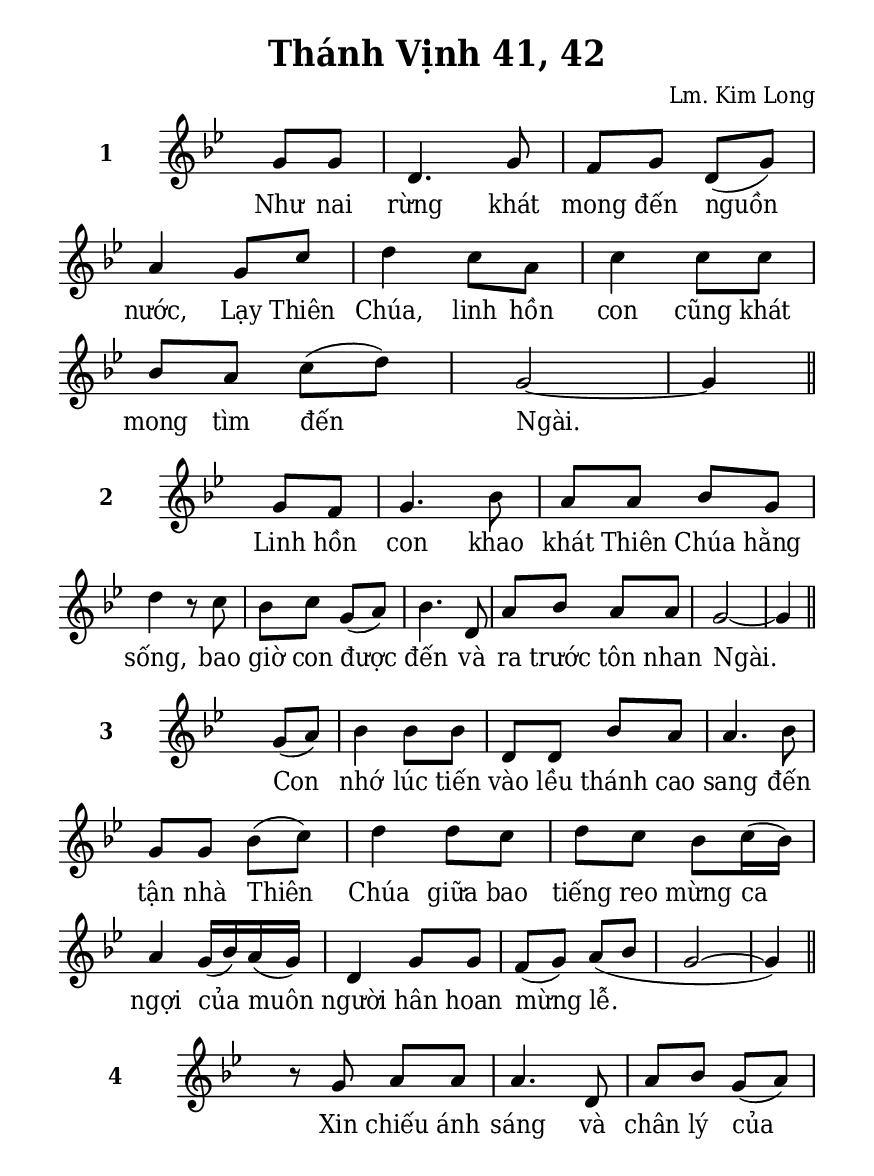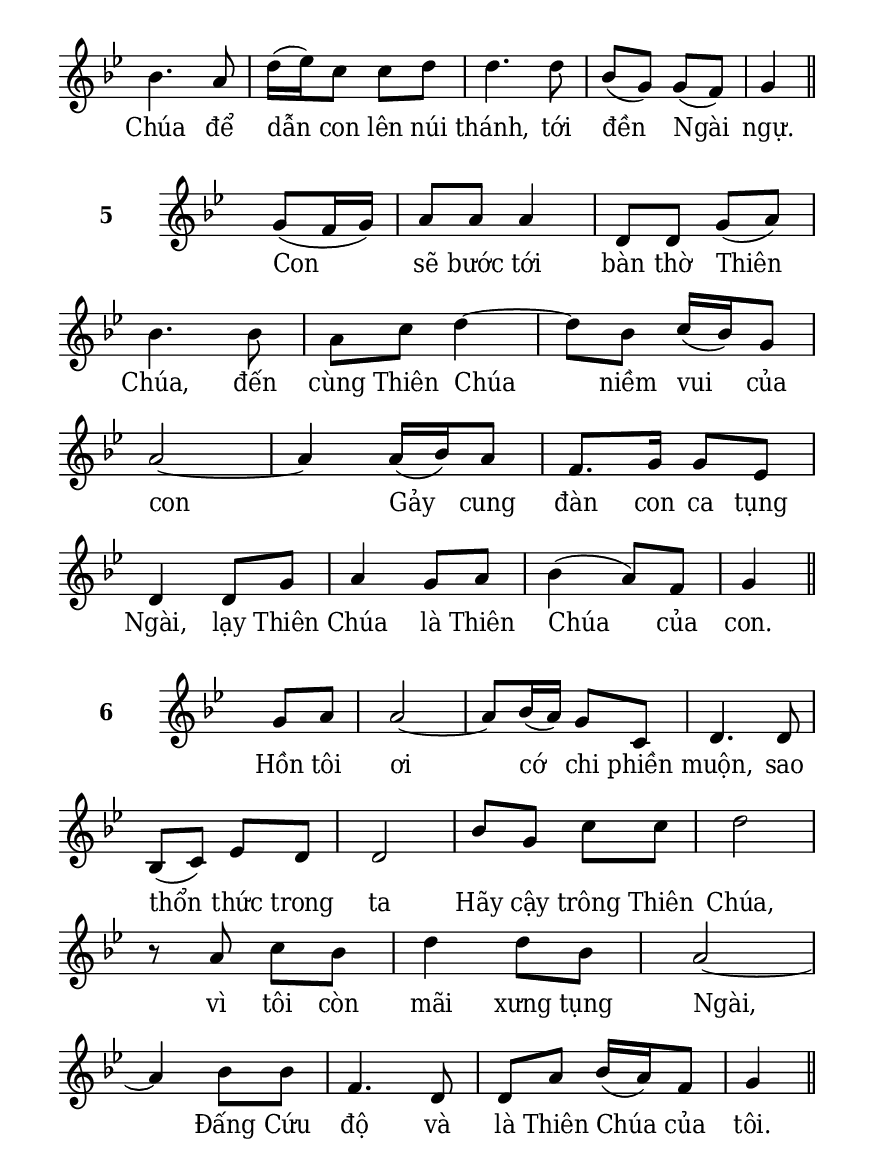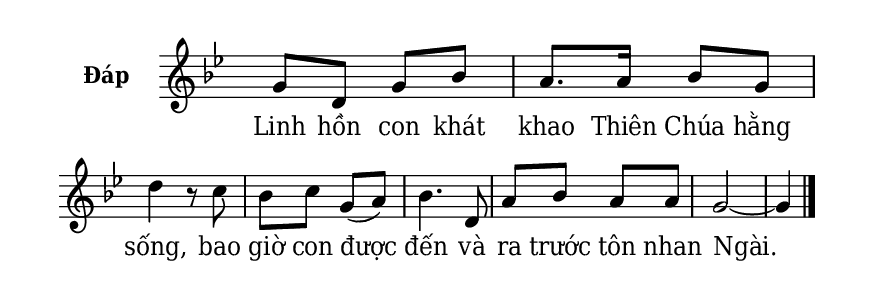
% Cài đặt chung
\version "2.22.1"
\include "english.ly"

\header {
  title = "Thánh Vịnh 41, 42"
  composer = "Lm. Kim Long"
  %arranger = " "
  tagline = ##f
}

% Nhạc
nhacMauMot = \relative c'' {
  \key bf \major
  \time 2/4
  \partial 4 g8 g |
  d4. g8 |
  f g d (g) |
  a4 g8 c |
  d4 c8 a |
  c4 c8 c |
  bf a c (d) |
  g,2 ~ |
  g4 \bar "||"
}

nhacMauHai = \relative c'' {
  \key bf \major
  \time 2/4
  \partial 4 g8 f |
  g4. bf8 |
  a a bf g |
  d'4 r8 c |
  bf c g (a) |
  bf4. d,8 |
  a' bf a a |
  g2 ~ |
  g4 \bar "||"
}

nhacMauBa = \relative c'' {
  \key bf \major
  \time 2/4
  \partial 4 g8 (a) |
  bf4 bf8 bf |
  d, d bf' a |
  a4. bf8 |
  g g bf (c) |
  d4 d8 c |
  d c bf c16 (bf) |
  a4 g16 (bf) a (g) |
  d4 g8 g |
  f (g) a (bf |
  g2 ^~ |
  g4) \bar "||"
}

nhacMauBon = \relative c'' {
  \key bf \major
  \time 2/4
  r8 g a a |
  a4. d,8 |
  a' bf g (a) |
  bf4. a8 |
  d16 (ef) c8 c d |
  d4. d8 |
  bf (g) g (f) |
  g4 \bar "||"
}

nhacMauNam = \relative c'' {
  \key bf \major
  \time 2/4
  \partial 4 g8 (f16 g) |
  a8 a a4 |
  d,8 d g (a) |
  bf4. bf8 |
  a c d4 ~ |
  d8 bf c16 (bf) g8 |
  a2 ~ |
  a4 a16 (bf) a8 |
  f8. g16 g8 ef |
  d4 d8 g |
  a4 g8 a |
  bf4 (a8) f |
  g4 \bar "||"
}

nhacMauSau = \relative c'' {
  \key bf \major
  \time 2/4
  \partial 4 g8 a |
  a2 ~ |
  a8 bf16 (a) g8 c, |
  d4. d8 |
  bf (c) ef8 d |
  d2 |
  bf'8 g c c |
  d2 |
  r8 a c bf |
  d4 d8 bf |
  a2 ~ |
  a4 bf8 bf |
  f4. d8 |
  d a' bf16 (a) f8 |
  g4 \bar "||"
}

nhacMauBay = \relative c'' {
  \key bf \major
  \time 2/4
  g8 d g bf |
  a8. a16 bf8 g |
  d'4 r8 c |
  bf c g (a) |
  bf4. d,8 |
  a' bf a a |
  g2 ~ |
  g4 \bar "|."
}

% Lời
loiMauMot = \lyricmode {
  Như nai rừng khát mong đến nguồn nước,
  Lạy Thiên Chúa, linh hồn con cũng khát mong tìm đến Ngài.
}

loiMauHai = \lyricmode {
  Linh hồn con khao khát Thiên Chúa hằng sống,
  bao giờ con được đến và ra trước tôn nhan Ngài.
}

loiMauBa = \lyricmode {
  Con nhớ lúc tiến vào lều thánh cao sang
  đến tận nhà Thiên Chúa giữa bao tiếng reo mừng ca ngợi
  của muôn người hân hoan mừng lễ.
}

loiMauBon = \lyricmode {
  Xin chiếu ánh sáng và chân lý của Chúa
  để dẫn con lên núi thánh, tới đền Ngài ngự.
}

loiMauNam = \lyricmode {
  Con sẽ bước tới bàn thờ Thiên Chúa,
  đến cùng Thiên Chúa niềm vui của con
  Gảy cung đàn con ca tụng Ngài,
  lạy Thiên Chúa là Thiên Chúa của con.
}

loiMauSau = \lyricmode {
  Hồn tôi ơi cớ chi phiền muộn,
  sao thổn thức trong ta
  Hãy cậy trông Thiên Chúa,
  vì tôi còn mãi xưng tụng Ngài,
  Đấng Cứu độ và là Thiên Chúa của tôi.
}

loiMauBay = \lyricmode {
  Linh hồn con khát khao Thiên Chúa hằng sống,
  bao giờ con được đến và ra trước tôn nhan Ngài.
}

% Dàn trang
\paper {
  #(set-paper-size "a5")
  top-margin = 10\mm
  bottom-margin = 10\mm
  left-margin = 10\mm
  right-margin = 10\mm
  indent = #0
  #(define fonts
	 (make-pango-font-tree "Deja Vu Serif Condensed"
	 		       "Deja Vu Serif Condensed"
			       "Deja Vu Serif Condensed"
			       (/ 20 20)))
  print-page-number = ##f
}

\score {
  <<
    \new Staff \with {
      instrumentName = \markup { \bold "1" }}<<
        \clef treble
        \new Voice = beSop {
          \nhacMauMot
        }
      \new Lyrics \lyricsto beSop \loiMauMot
    >>
  >>
  \layout {
    indent = 17
    \override Staff.TimeSignature.transparent = ##t
    \override Lyrics.LyricSpace.minimum-distance = #0.7
    \override Score.BarNumber.break-visibility = ##(#f #f #f)
    \override Score.SpacingSpanner.uniform-stretching = ##t
    ragged-last = ##f
  }
}

\score {
  <<
    \new Staff \with {
      instrumentName = \markup { \bold "2" }}<<
        \clef treble
        \new Voice = beSop {
          \nhacMauHai
        }
      \new Lyrics \lyricsto beSop \loiMauHai
    >>
  >>
  \layout {
    indent = 17
    \override Staff.TimeSignature.transparent = ##t
    \override Lyrics.LyricSpace.minimum-distance = #0.7
    \override Score.BarNumber.break-visibility = ##(#f #f #f)
    \override Score.SpacingSpanner.uniform-stretching = ##t
    ragged-last = ##f
  }
}

\score {
  <<
    \new Staff \with {
      instrumentName = \markup { \bold "3" }}<<
        \clef treble
        \new Voice = beSop {
          \nhacMauBa
        }
      \new Lyrics \lyricsto beSop \loiMauBa
    >>
  >>
  \layout {
    indent = 17
    \override Staff.TimeSignature.transparent = ##t
    \override Lyrics.LyricSpace.minimum-distance = #0.7
    \override Score.BarNumber.break-visibility = ##(#f #f #f)
    \override Score.SpacingSpanner.uniform-stretching = ##t
    ragged-last = ##f
  }
}

\score {
  <<
    \new Staff \with {
      instrumentName = \markup { \bold "4" }}<<
        \clef treble
        \new Voice = beSop {
          \nhacMauBon
        }
      \new Lyrics \lyricsto beSop \loiMauBon
    >>
  >>
  \layout {
    indent = 20
    \override Staff.TimeSignature.transparent = ##t
    \override Lyrics.LyricSpace.minimum-distance = #0.7
    \override Score.BarNumber.break-visibility = ##(#f #f #f)
    \override Score.SpacingSpanner.uniform-stretching = ##t
    ragged-last = ##f
  }
}

\score {
  <<
    \new Staff \with {
      instrumentName = \markup { \bold "5" }}<<
        \clef treble
        \new Voice = beSop {
          \nhacMauNam
        }
      \new Lyrics \lyricsto beSop \loiMauNam
    >>
  >>
  \layout {
    indent = 17
    \override Staff.TimeSignature.transparent = ##t
    \override Lyrics.LyricSpace.minimum-distance = #0.7
    \override Score.BarNumber.break-visibility = ##(#f #f #f)
    \override Score.SpacingSpanner.uniform-stretching = ##t
    ragged-last = ##f
  }
}

\score {
  <<
    \new Staff \with {
      instrumentName = \markup { \bold "6" }}<<
        \clef treble
        \new Voice = beSop {
          \nhacMauSau
        }
      \new Lyrics \lyricsto beSop \loiMauSau
    >>
  >>
  \layout {
    indent = 17
    \override Staff.TimeSignature.transparent = ##t
    \override Lyrics.LyricSpace.minimum-distance = #0.7
    \override Score.BarNumber.break-visibility = ##(#f #f #f)
    \override Score.SpacingSpanner.uniform-stretching = ##t
    ragged-last = ##f
  }
}

\score {
  <<
    \new Staff \with {
      instrumentName = \markup { \bold "Đáp" }}<<
        \clef treble
        \new Voice = beSop {
          \nhacMauBay
        }
      \new Lyrics \lyricsto beSop \loiMauBay
    >>
  >>
  \layout {
    indent = 17
    \override Staff.TimeSignature.transparent = ##t
    \override Lyrics.LyricSpace.minimum-distance = #0.7
    \override Score.BarNumber.break-visibility = ##(#f #f #f)
    \override Score.SpacingSpanner.uniform-stretching = ##t
    ragged-last = ##f
  }
}
